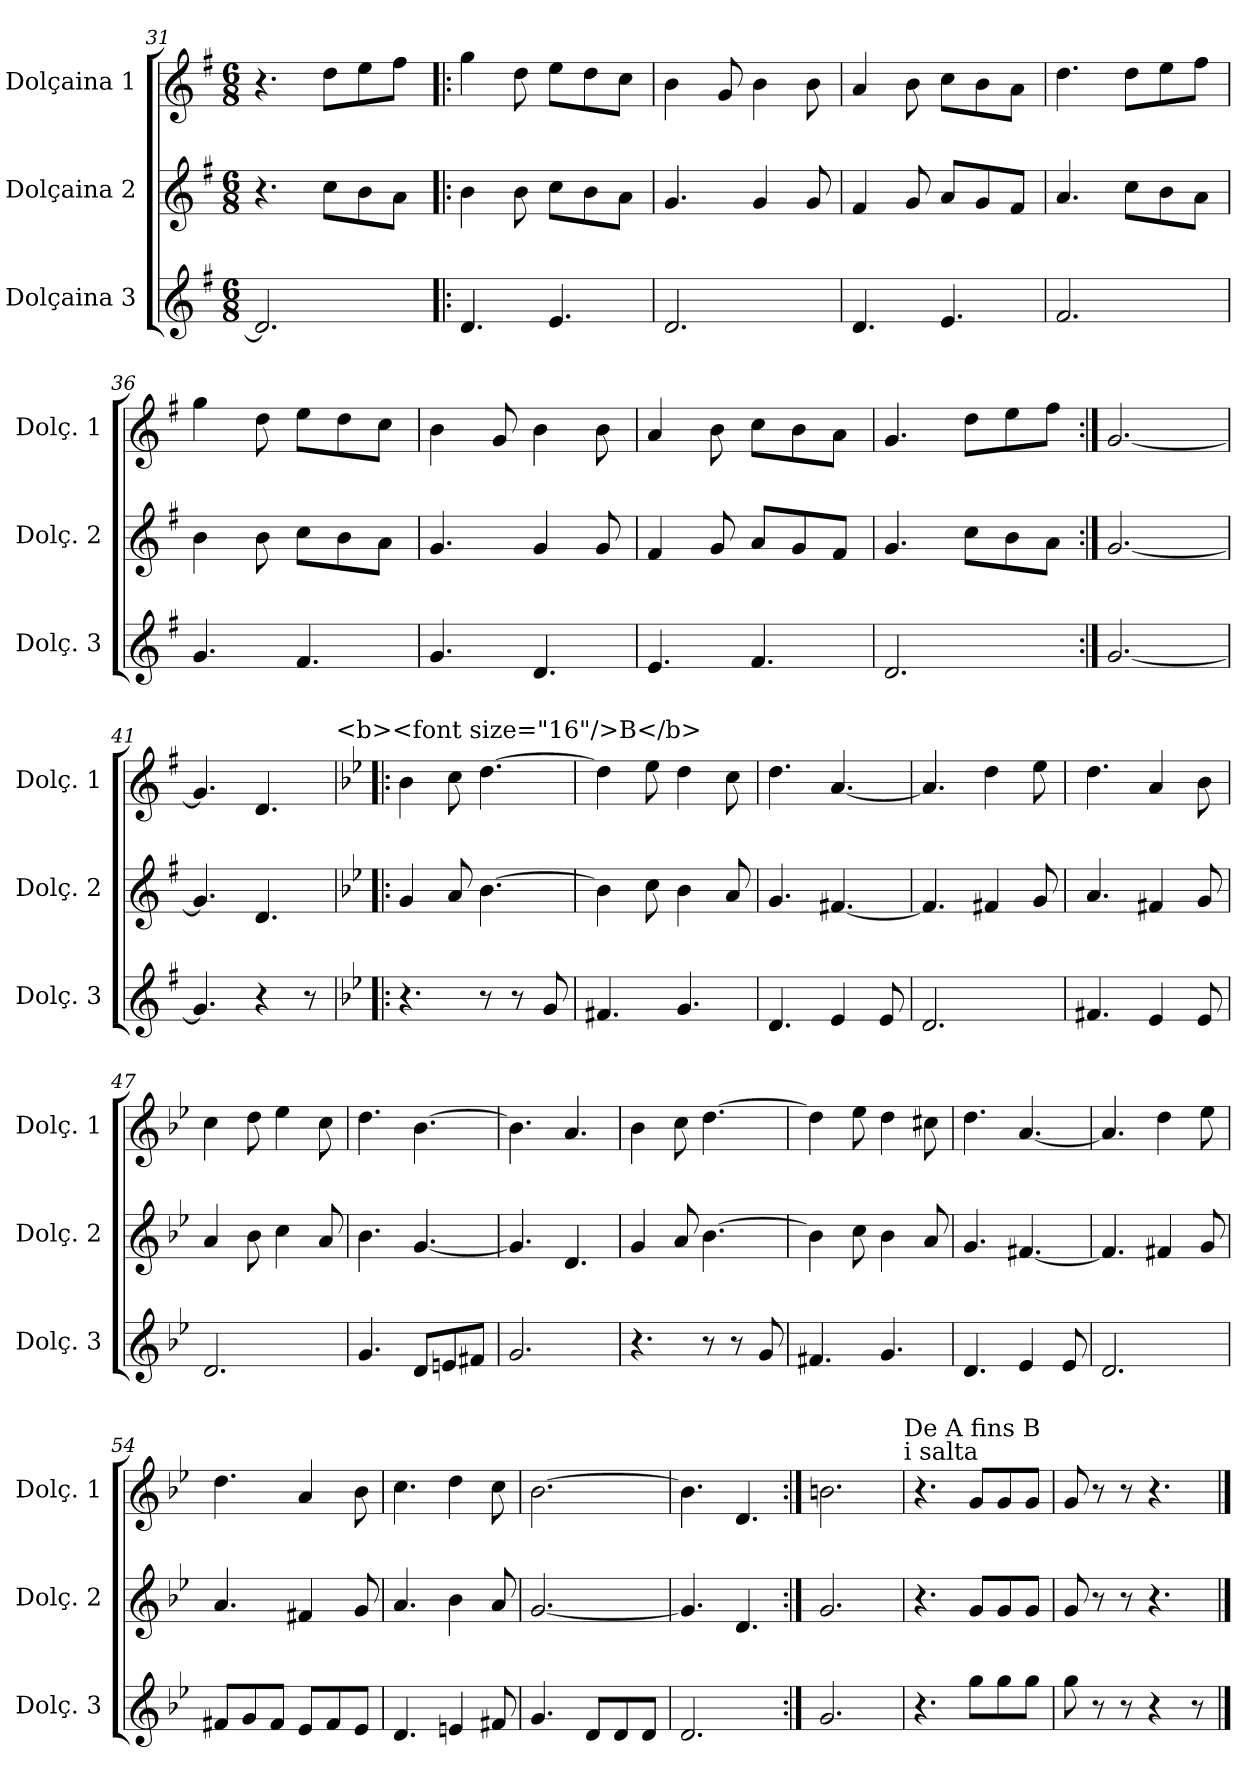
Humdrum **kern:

**kern	**kern	**kern
*part3	*part2	*part1
*staff3	*staff2	*staff1
*I"Dolçaina 3	*I"Dolçaina 2	*I"Dolçaina 1
*I'Dolç. 3	*I'Dolç. 2	*I'Dolç. 1
*clefG2	*clefG2	*clefG2
*ITrd1c2	*ITrd1c2	*ITrd1c2
*k[b-]	*k[b-]	*k[b-]
*M6/8	*M6/8	*M6/8
=31	=31	=31
2.c/]	4.r	4.r
.	8b-\L	8cc\L
.	8a\	8dd\
.	8g\J	8ee\J
=32!|:	=32!|:	=32!|:
4.c/	4a\	4ff\
.	8a\	8cc\
4.d/	8b-\L	8dd\L
.	8a\	8cc\
.	8g\J	8b-\J
=33	=33	=33
2.c/	4.f/	4a\
.	.	8f/
.	4f/	4a\
.	8f/	8a\
=34	=34	=34
4.c/	4e/	4g/
.	8f/	8a\
4.d/	8g/L	8b-\L
.	8f/	8a\
.	8e/J	8g\J
=35	=35	=35
2.e/	4.g/	4.cc\
.	8b-\L	8cc\L
.	8a\	8dd\
.	8g\J	8ee\J
!!LO:PB:g=z
=36	=36	=36
4.f/	4a\	4ff\
.	8a\	8cc\
4.e/	8b-\L	8dd\L
.	8a\	8cc\
.	8g\J	8b-\J
=37	=37	=37
4.f/	4.f/	4a\
.	.	8f/
4.c/	4f/	4a\
.	8f/	8a\
=38	=38	=38
4.d/	4e/	4g/
.	8f/	8a\
4.e/	8g/L	8b-\L
.	8f/	8a\
.	8e/J	8g\J
=39	=39	=39
2.c/	4.f/	4.f/
.	8b-\L	8cc\L
.	8a\	8dd\
.	8g\J	8ee\J
=40:|!	=40:|!	=40:|!
[2.f/	[2.f/	[2.f/
=41	=41	=41
4.f/]	4.f/]	4.f/]
4r	4.c/	4.c/
8r	.	.
!	!	!LO:TX:a:t=<b><font size="16"/>B</b>
!!LO:LB:g=z
=42!|:	=42!|:	=42!|:
*k[b-e-a-d-]	*k[b-e-a-d-]	*k[b-e-a-d-]
4.r	4f/	4a-\
.	8g/	8b-\
8r	[4.a-\	[4.cc\
8r	.	.
8f/	.	.
=43	=43	=43
4.en/	4a-\]	4cc\]
.	8b-\	8dd-\
4.f/	4a-\	4cc\
.	8g/	8b-\
=44	=44	=44
4.c/	4.f/	4.cc\
4d-/	[4.en/	[4.g/
8d-/	.	.
=45	=45	=45
2.c/	4.e/]	4.g/]
.	4en/	4cc\
.	8f/	8dd-\
=46	=46	=46
4.en/	4.g/	4.cc\
4d-/	4en/	4g/
8d-/	8f/	8a-\
=47	=47	=47
2.c/	4g/	4b-\
.	8a-\	8cc\
.	4b-\	4dd-\
.	8g/	8b-\
=48	=48	=48
4.f/	4.a-\	4.cc\
8c/L	[4.f/	[4.a-\
8dn/	.	.
8en/J	.	.
!!LO:LB:g=z
=49	=49	=49
2.f/	4.f/]	4.a-\]
.	4.c/	4.g/
=50	=50	=50
4.r	4f/	4a-\
.	8g/	8b-\
8r	[4.a-\	[4.cc\
8r	.	.
8f/	.	.
=51	=51	=51
4.en/	4a-\]	4cc\]
.	8b-\	8dd-\
4.f/	4a-\	4cc\
.	8g/	8bn\
=52	=52	=52
4.c/	4.f/	4.cc\
4d-/	[4.en/	[4.g/
8d-/	.	.
=53	=53	=53
2.c/	4.e/]	4.g/]
.	4en/	4cc\
.	8f/	8dd-\
=54	=54	=54
8en/L	4.g/	4.cc\
8f/	.	.
8e/J	.	.
8d-/L	4en/	4g/
8e/	.	.
8d-/J	8f/	8a-\
=55	=55	=55
4.c/	4.g/	4.b-\
4dn/	4a-\	4cc\
8en/	8g/	8b-\
!!LO:LB:g=z
=56	=56	=56
4.f/	[2.f/	[2.a-\
8c/L	.	.
8c/	.	.
8c/J	.	.
=57	=57	=57
2.c/	4.f/]	4.a-\]
.	4.c/	4.c/
=58:|!	=58:|!	=58:|!
2.f/	2.f/	2.an\
!	!	!LO:TX:a:t=De A fins B\ni salta
=59	=59	=59
4.r	4.r	4.r
8ff\L	8f/L	8f/L
8ff\	8f/	8f/
8ff\J	8f/J	8f/J
=60	=60	=60
8ff\	8f/	8f/
8r	8r	8r
8r	8r	8r
4r	4.r	4.r
8r	.	.
==	==	==
*-	*-	*-
